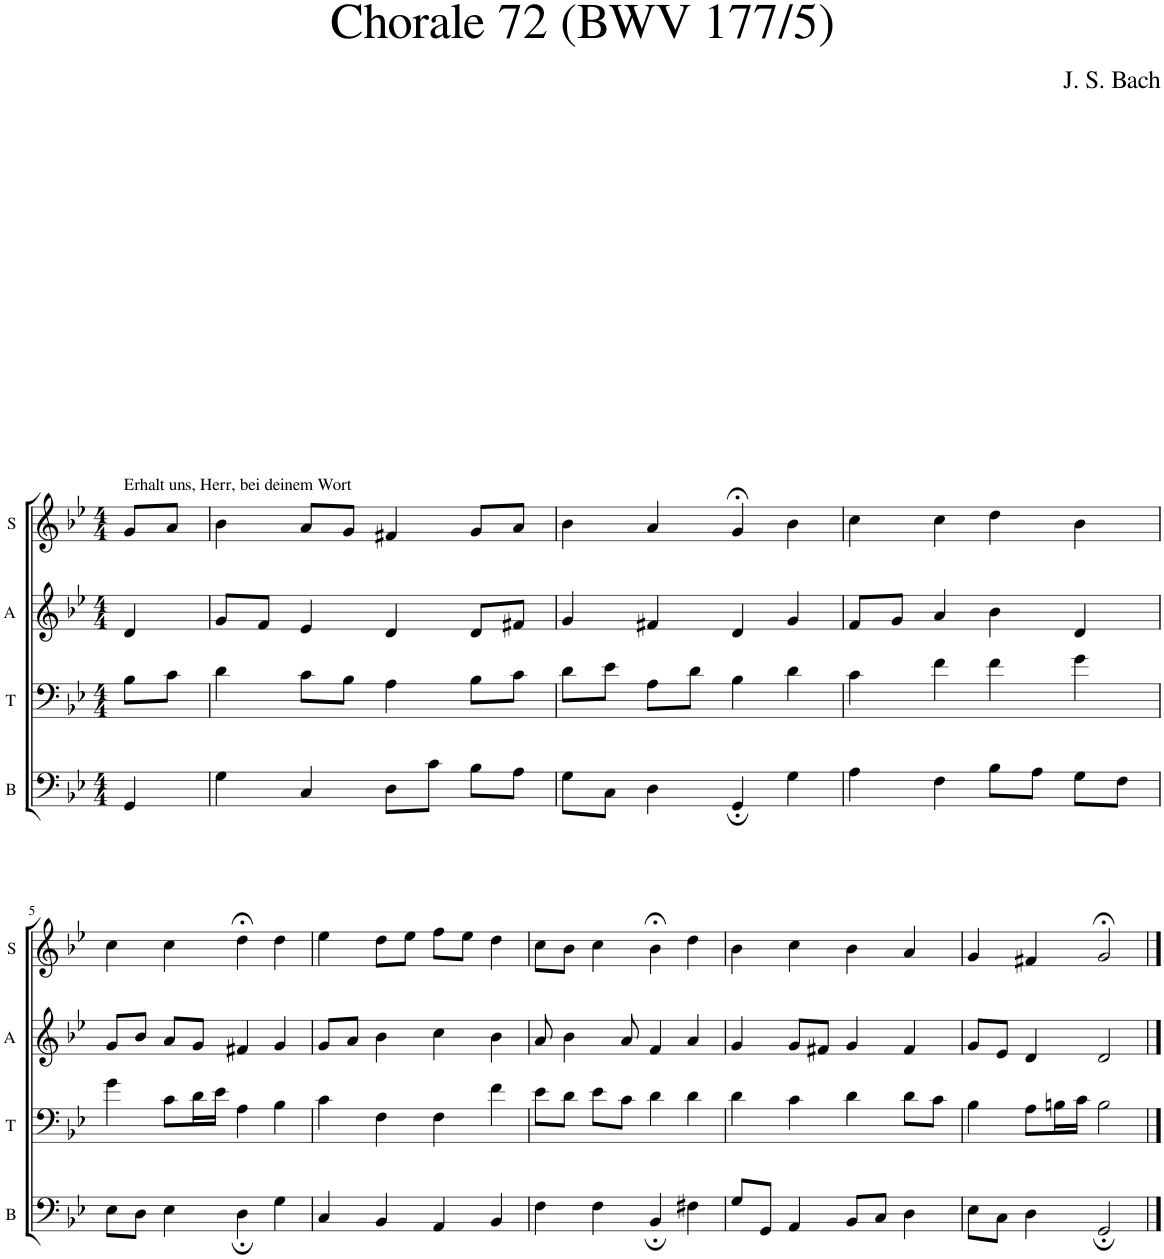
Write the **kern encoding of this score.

**kern	**kern	**kern	**kern
*part4	*part3	*part2	*part1
*staff4	*staff3	*staff2	*staff1
*I"B	*I"T	*I"A	*I"S
*I'B	*I'T	*I'A	*I'S
*clefF4	*clefF4	*clefG2	*clefG2
*k[b-e-]	*k[b-e-]	*k[b-e-]	*k[b-e-]
*M4/4	*M4/4	*M4/4	*M4/4
=1	=1	=1	=1
!	!	!	!LO:TX:a:t=Erhalt uns, Herr, bei deinem Wort
4GG/	8B-\L	4d/	8g/L
.	8c\J	.	8a/J
=2	=2	=2	=2
4G\	4d\	8g/L	4b-\
.	.	8f/J	.
4C/	8c\L	4e-/	8a/L
.	8B-\J	.	8g/J
8D\L	4A\	4d/	4f#X/
8c\J	.	.	.
8B-\L	8B-\L	8d/L	8g/L
8A\J	8c\J	8f#X/J	8a/J
=3	=3	=3	=3
8G\L	8d\L	4g/	4b-\
8C\J	8e-\J	.	.
4D\	8A\L	4f#X/	4a/
.	8d\J	.	.
4GG;/	4B-\	4d/	4g;</
4G\	4d\	4g/	4b-\
=4	=4	=4	=4
4A\	4c\	8f/L	4cc\
.	.	8g/J	.
4F\	4f\	4a/	4cc\
8B-\L	4f\	4b-\	4dd\
8A\J	.	.	.
8G\L	4g\	4d/	4b-\
8F\J	.	.	.
!!LO:LB:g=z
=5	=5	=5	=5
8E-\L	4g\	8g/L	4cc\
8D\J	.	8b-/J	.
4E-\	8c\L	8a/L	4cc\
.	16d\L	8g/J	.
.	16e-\JJ	.	.
4D;\	4A\	4f#X/	4dd;<\
4G\	4B-\	4g/	4dd\
=6	=6	=6	=6
4C/	4c\	8g/L	4ee-\
.	.	8a/J	.
4BB-/	4F\	4b-\	8dd\L
.	.	.	8ee-\J
4AA/	4F\	4cc\	8ff\L
.	.	.	8ee-\J
4BB-/	4f\	4b-\	4dd\
=7	=7	=7	=7
4F\	8e-\L	8a/	8cc\L
.	8d\J	4b-\	8b-\J
4F\	8e-\L	.	4cc\
.	8c\J	8a/	.
4BB-;/	4d\	4f/	4b-;<\
4F#X\	4d\	4a/	4dd\
=8	=8	=8	=8
8G/L	4d\	4g/	4b-\
8GG/J	.	.	.
4AA/	4c\	8g/L	4cc\
.	.	8f#X/J	.
8BB-/L	4d\	4g/	4b-\
8C/J	.	.	.
4D\	8d\L	4f#/	4a/
.	8c\J	.	.
=9	=9	=9	=9
8E-\L	4B-\	8g/L	4g/
8C\J	.	8e-/J	.
4D\	8A\L	4d/	4f#X/
.	16Bn\L	.	.
.	16c\JJ	.	.
2GG;/	2B\	2d/	2g;</
==	==	==	==
*-	*-	*-	*-
